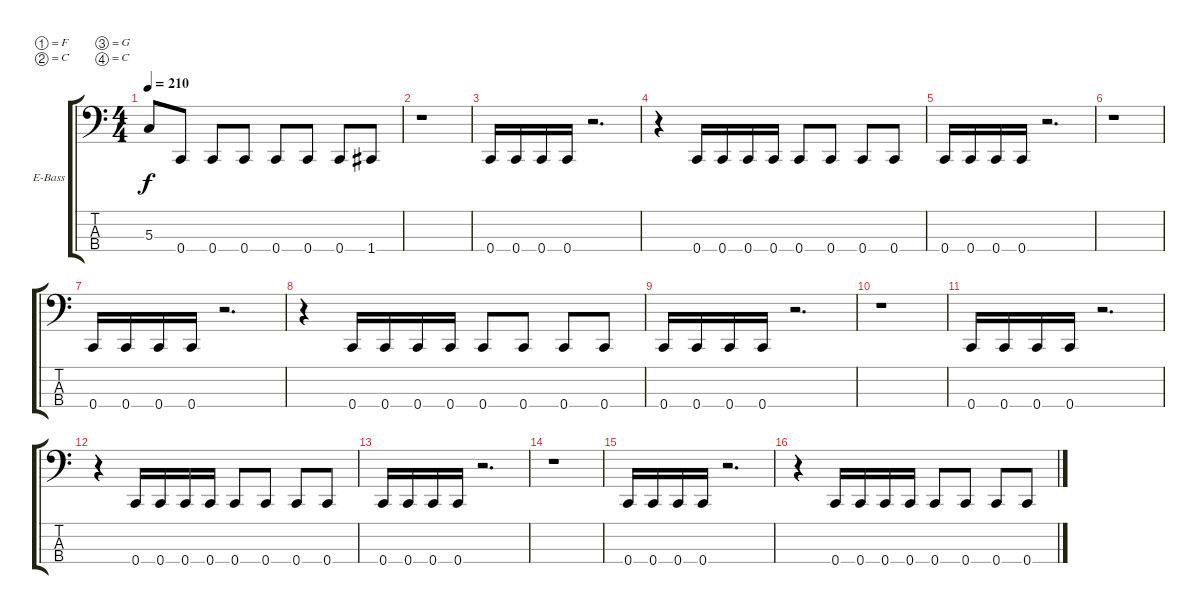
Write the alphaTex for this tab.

\defaultSystemsLayout 4
\bracketExtendMode groupsimilarinstruments
\firstSystemTrackNameOrientation horizontal
\otherSystemsTrackNameOrientation horizontal
\track ("Electric Bass" "E-Bass") {instrument electricbassfinger}
\staff {score tabs}
\tuning (F2 C2 G1 C1)
\ts (4 4)
\tempo 210
\clef f4
\ks c
5.3.8{dy f} 0.4.8 0.4.8 0.4.8 0.4.8 0.4.8 0.4.8 1.4.8 |
r.1 |
0.4.16 0.4.16 0.4.16 0.4.16 r.2{d} |
r.4 0.4.16 0.4.16 0.4.16 0.4.16 0.4.8 0.4.8 0.4.8 0.4.8 |
0.4.16 0.4.16 0.4.16 0.4.16 r.2{d} |
r.1 |
0.4.16 0.4.16 0.4.16 0.4.16 r.2{d} |
r.4 0.4.16 0.4.16 0.4.16 0.4.16 0.4.8 0.4.8 0.4.8 0.4.8 |
0.4.16 0.4.16 0.4.16 0.4.16 r.2{d} |
r.1 |
0.4.16 0.4.16 0.4.16 0.4.16 r.2{d} |
r.4 0.4.16 0.4.16 0.4.16 0.4.16 0.4.8 0.4.8 0.4.8 0.4.8 |
0.4.16 0.4.16 0.4.16 0.4.16 r.2{d} |
r.1 |
0.4.16 0.4.16 0.4.16 0.4.16 r.2{d} |
r.4 0.4.16 0.4.16 0.4.16 0.4.16 0.4.8 0.4.8 0.4.8 0.4.8
